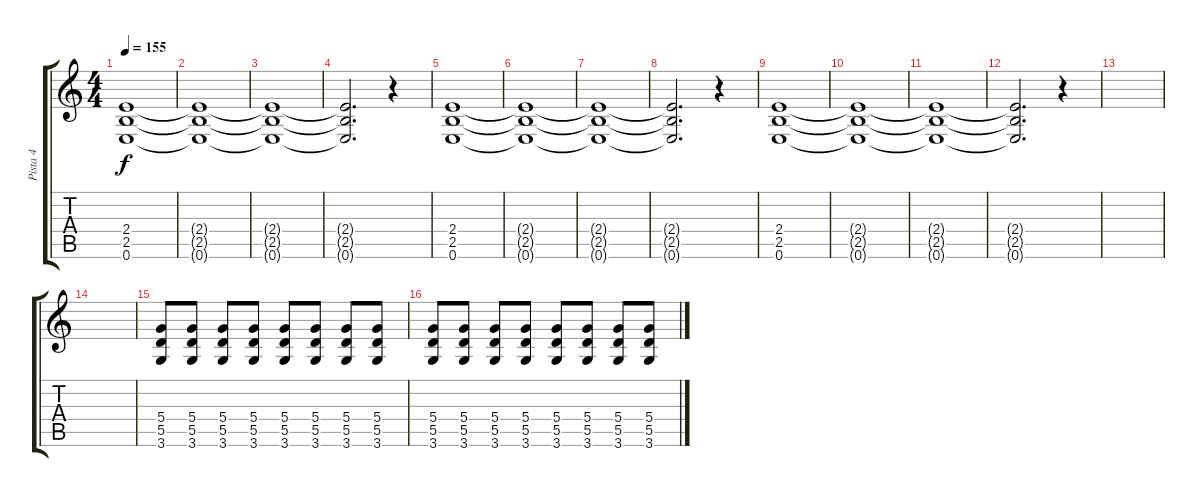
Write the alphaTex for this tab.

\track ("Pista 4" "Pista 4") {instrument overdrivenguitar}
\staff {score tabs}
\tuning (E4 B3 G3 D3 A2 E2) {hide}
\ts (4 4)
\tempo 155
\clef g2
\ks c
(2.4 2.5 0.6).1{dy f volume 0} |
(2.4{t} 2.5{t} 0.6{t}).1 |
(2.4{t} 2.5{t} 0.6{t}).1 |
(2.4{t} 2.5{t} 0.6{t}).2{d} r.4{volume 11} |
(2.4 2.5 0.6).1{volume 0} |
(2.4{t} 2.5{t} 0.6{t}).1 |
(2.4{t} 2.5{t} 0.6{t}).1 |
(2.4{t} 2.5{t} 0.6{t}).2{d} r.4{volume 11} |
(2.4 2.5 0.6).1{volume 0} |
(2.4{t} 2.5{t} 0.6{t}).1 |
(2.4{t} 2.5{t} 0.6{t}).1 |
(2.4{t} 2.5{t} 0.6{t}).2{d} r.4{volume 11} |
|
|
(5.4 5.5 3.6).8{volume 11} (5.4 5.5 3.6).8 (5.4 5.5 3.6).8 (5.4 5.5 3.6).8 (5.4 5.5 3.6).8 (5.4 5.5 3.6).8 (5.4 5.5 3.6).8 (5.4 5.5 3.6).8 |
(5.4 5.5 3.6).8 (5.4 5.5 3.6).8 (5.4 5.5 3.6).8 (5.4 5.5 3.6).8 (5.4 5.5 3.6).8 (5.4 5.5 3.6).8 (5.4 5.5 3.6).8 (5.4 5.5 3.6).8
